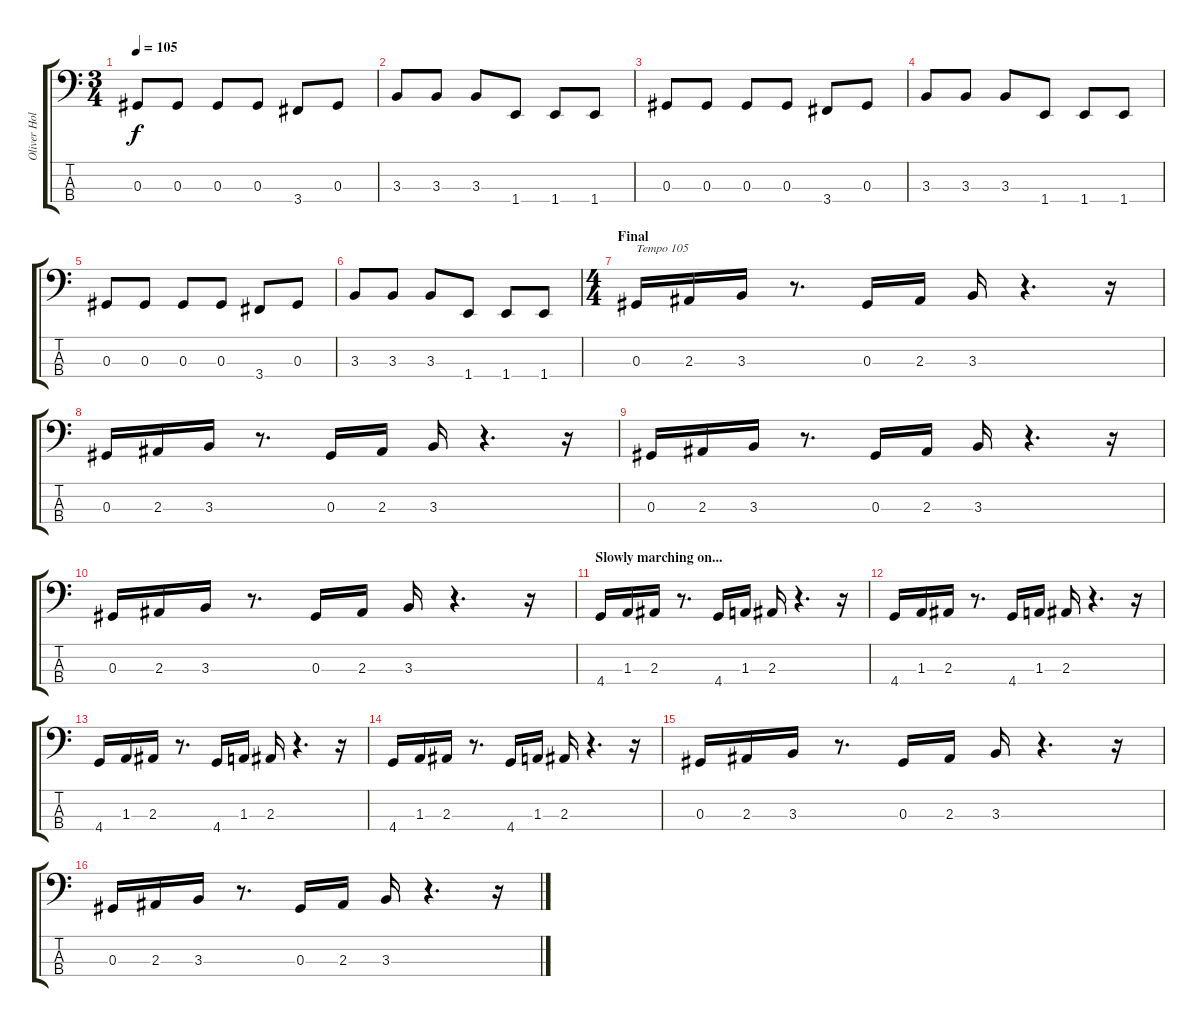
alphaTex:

\track ("Oliver Holzwarth" "Oliver Hol") {instrument electricbassfinger}
\staff {score tabs}
\tuning (Gb2 Db2 Ab1 Eb1) {hide}
\ts (3 4)
\tempo 105
\clef f4
\ks c
0.3.8{dy f} 0.3.8 0.3.8 0.3.8 3.4.8 0.3.8 |
3.3.8 3.3.8 3.3.8 1.4.8 1.4.8 1.4.8 |
0.3.8 0.3.8 0.3.8 0.3.8 3.4.8 0.3.8 |
3.3.8 3.3.8 3.3.8 1.4.8 1.4.8 1.4.8 |
0.3.8 0.3.8 0.3.8 0.3.8 3.4.8 0.3.8 |
3.3.8 3.3.8 3.3.8 1.4.8 1.4.8 1.4.8 |
\ts (4 4)
\section ("" "Final")
0.3.16{txt "Tempo 105"} 2.3.16 3.3.16 r.8{d} 0.3.16 2.3.16 3.3.16 r.4{d} r.16 |
0.3.16 2.3.16 3.3.16 r.8{d} 0.3.16 2.3.16 3.3.16 r.4{d} r.16 |
0.3.16 2.3.16 3.3.16 r.8{d} 0.3.16 2.3.16 3.3.16 r.4{d} r.16 |
0.3.16 2.3.16 3.3.16 r.8{d} 0.3.16 2.3.16 3.3.16 r.4{d} r.16 |
\section ("" "Slowly marching on...")
4.4.16 1.3.16 2.3.16 r.8{d} 4.4.16 1.3.16 2.3.16 r.4{d} r.16 |
4.4.16 1.3.16 2.3.16 r.8{d} 4.4.16 1.3.16 2.3.16 r.4{d} r.16 |
4.4.16 1.3.16 2.3.16 r.8{d} 4.4.16 1.3.16 2.3.16 r.4{d} r.16 |
4.4.16 1.3.16 2.3.16 r.8{d} 4.4.16 1.3.16 2.3.16 r.4{d} r.16 |
0.3.16 2.3.16 3.3.16 r.8{d} 0.3.16 2.3.16 3.3.16 r.4{d} r.16 |
0.3.16 2.3.16 3.3.16 r.8{d} 0.3.16 2.3.16 3.3.16 r.4{d} r.16
